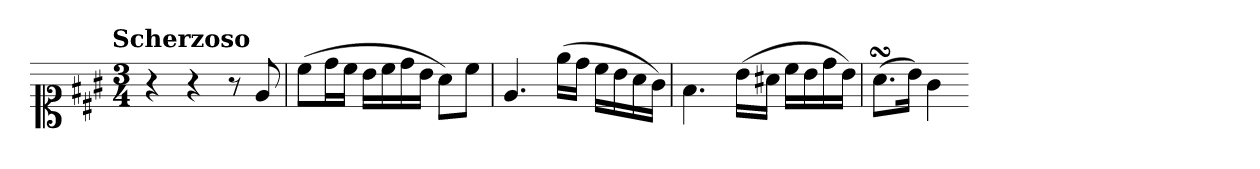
**kern
*part1
*staff1
*clefC1
*k[f#c#g#]
!!LO:TX:omd:t=Scherzoso
*M3/4
*MM120
=1
4r
4r
8r
8e
=2
(8cc#L
16ddL
16cc#JJ
16bLL
16cc#
16dd
16bJJ
8aL)
8cc#J
=3
4.e
(16eeLL
16ddJJ
16cc#LL
16b
16a
16g#JJ)
=4
4.f#\
(16bLL
16a#XJJ
16cc#LL
16b
16dd
16bJJ)
!!LO:LB:g=z
=5
(8.asSSsL
16bJk)
4g#
=-
*-
